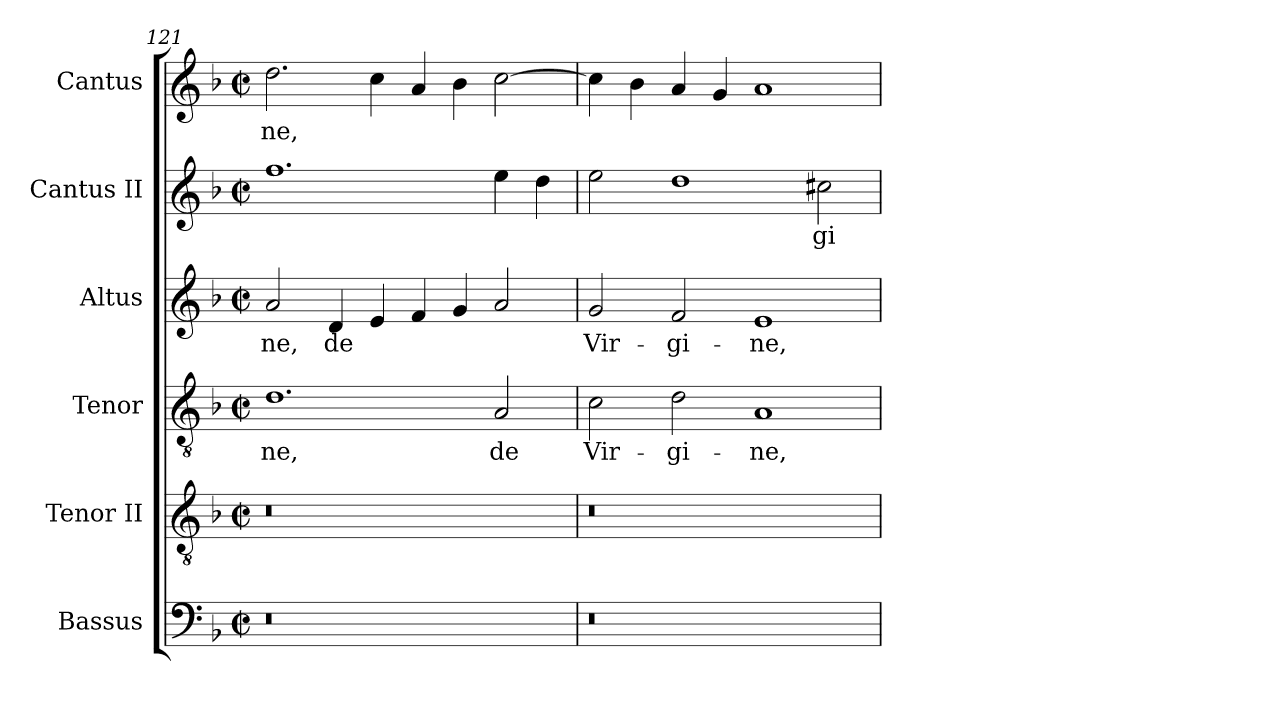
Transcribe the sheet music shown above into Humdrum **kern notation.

**kern	**kern	**kern	**text	**kern	**text	**kern	**text	**kern	**text
*part6	*part5	*part4	*part4	*part3	*part3	*part2	*part2	*part1	*part1
*staff6	*staff5	*staff4	*staff4	*staff3	*staff3	*staff2	*staff2	*staff1	*staff1
*I"Bassus	*I"Tenor II	*I"Tenor	*	*I"Altus	*	*I"Cantus II	*	*I"Cantus	*
*I'Bassus	*	*I'Tenor	*	*I'Altus	*	*I'Cantus II	*	*	*
*clefF4	*clefGv2	*clefGv2	*	*clefG2	*	*clefG2	*	*clefG2	*
*k[b-]	*k[b-]	*k[b-]	*	*k[b-]	*	*k[b-]	*	*k[b-]	*
*F:	*F:	*F:	*	*F:	*	*F:	*	*F:	*
*M2/2	*M2/2	*M2/2	*	*M2/2	*	*M2/2	*	*M2/2	*
*met(c|)	*met(c|)	*met(c|)	*	*met(c|)	*	*met(c|)	*	*met(c|)	*
=121	=121	=121	=121	=121	=121	=121	=121	=121	=121
!	!	!	!LO:LY:b:cj	!	!LO:LY:b:cj	!	!	!	!LO:LY:b
0r	0r	1.d	ne,	2a/	ne,	1.ff	.	2.dd\	ne,
!	!	!	!	!	!LO:LY:b:cj	!	!	!	!
.	.	.	.	4d/	de	.	.	.	.
.	.	.	.	4e/	.	.	.	4cc\	.
.	.	.	.	4f/	.	.	.	4a/	.
.	.	.	.	4g/	.	.	.	4b-\	.
!	!	!	!LO:LY:b:cj	!	!	!	!	!	!
.	.	2A/	de	2a/	.	4ee\	.	[<2cc\	.
.	.	.	.	.	.	4dd\	.	.	.
!!LO:PB:g=z
=122	=122	=122	=122	=122	=122	=122	=122	=122	=122
!	!	!	!LO:LY:b:cj	!	!LO:LY:b:cj	!	!	!	!
0r	0r	2c\	Vir-	2g/	Vir-	2ee\	.	4cc\]	.
.	.	.	.	.	.	.	.	4b-\	.
!	!	!	!LO:LY:b:cj	!	!LO:LY:b:cj	!	!	!	!
.	.	2d\	-gi-	2f/	-gi-	1dd	.	4a/	.
.	.	.	.	.	.	.	.	4g/	.
!	!	!	!LO:LY:b:cj	!	!LO:LY:b:cj	!	!	!	!
.	.	1A	-ne,	1e	-ne,	.	.	1a	.
!	!	!	!	!	!	!	!LO:LY:b:cj	!	!
.	.	.	.	.	.	2cc#\	-gi	.	.
=	=	=	=	=	=	=	=	=	=
*-	*-	*-	*-	*-	*-	*-	*-	*-	*-
